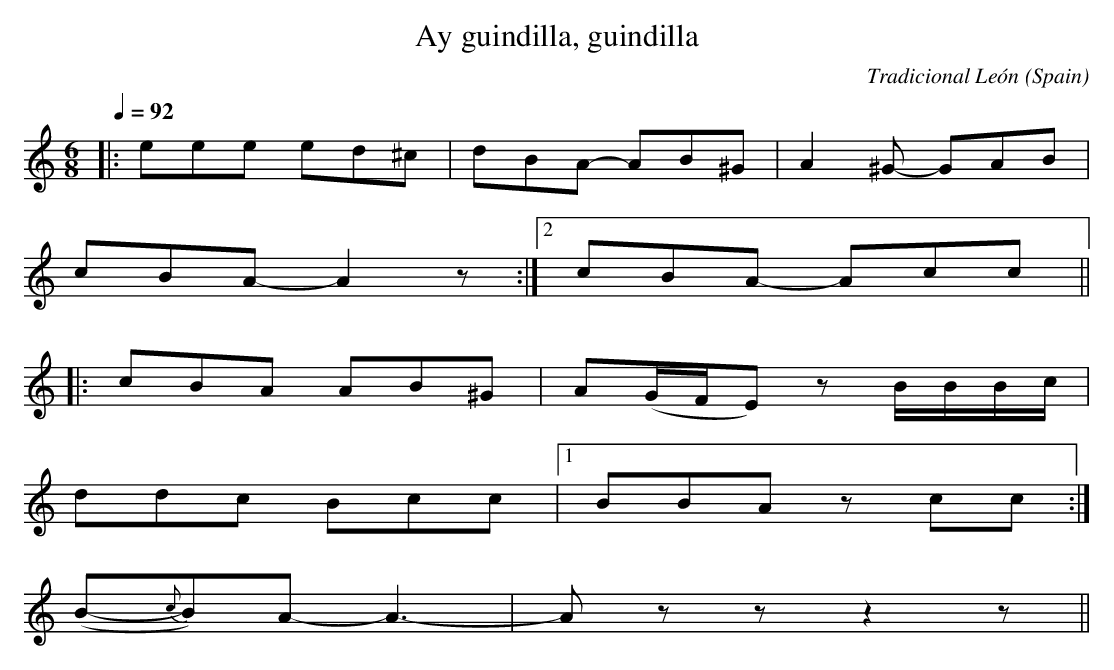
X:1
T:Ay guindilla, guindilla
M:6/8
L:1/8
Q:1/4=92
C:Tradicional León
O:Spain
K:C
|:eee ed^c|dB-A- AB^G|A2 ^G- GAB|
1cB-A- A2z:|2cB-A- Acc||
|:cBA AB^G|A(G/2F/2E) z B/2B/2B/2c/2|
ddc Bcc|1BB-A z cc:|
2(B{c}-B)-A- A3-|A z z z2 z||
